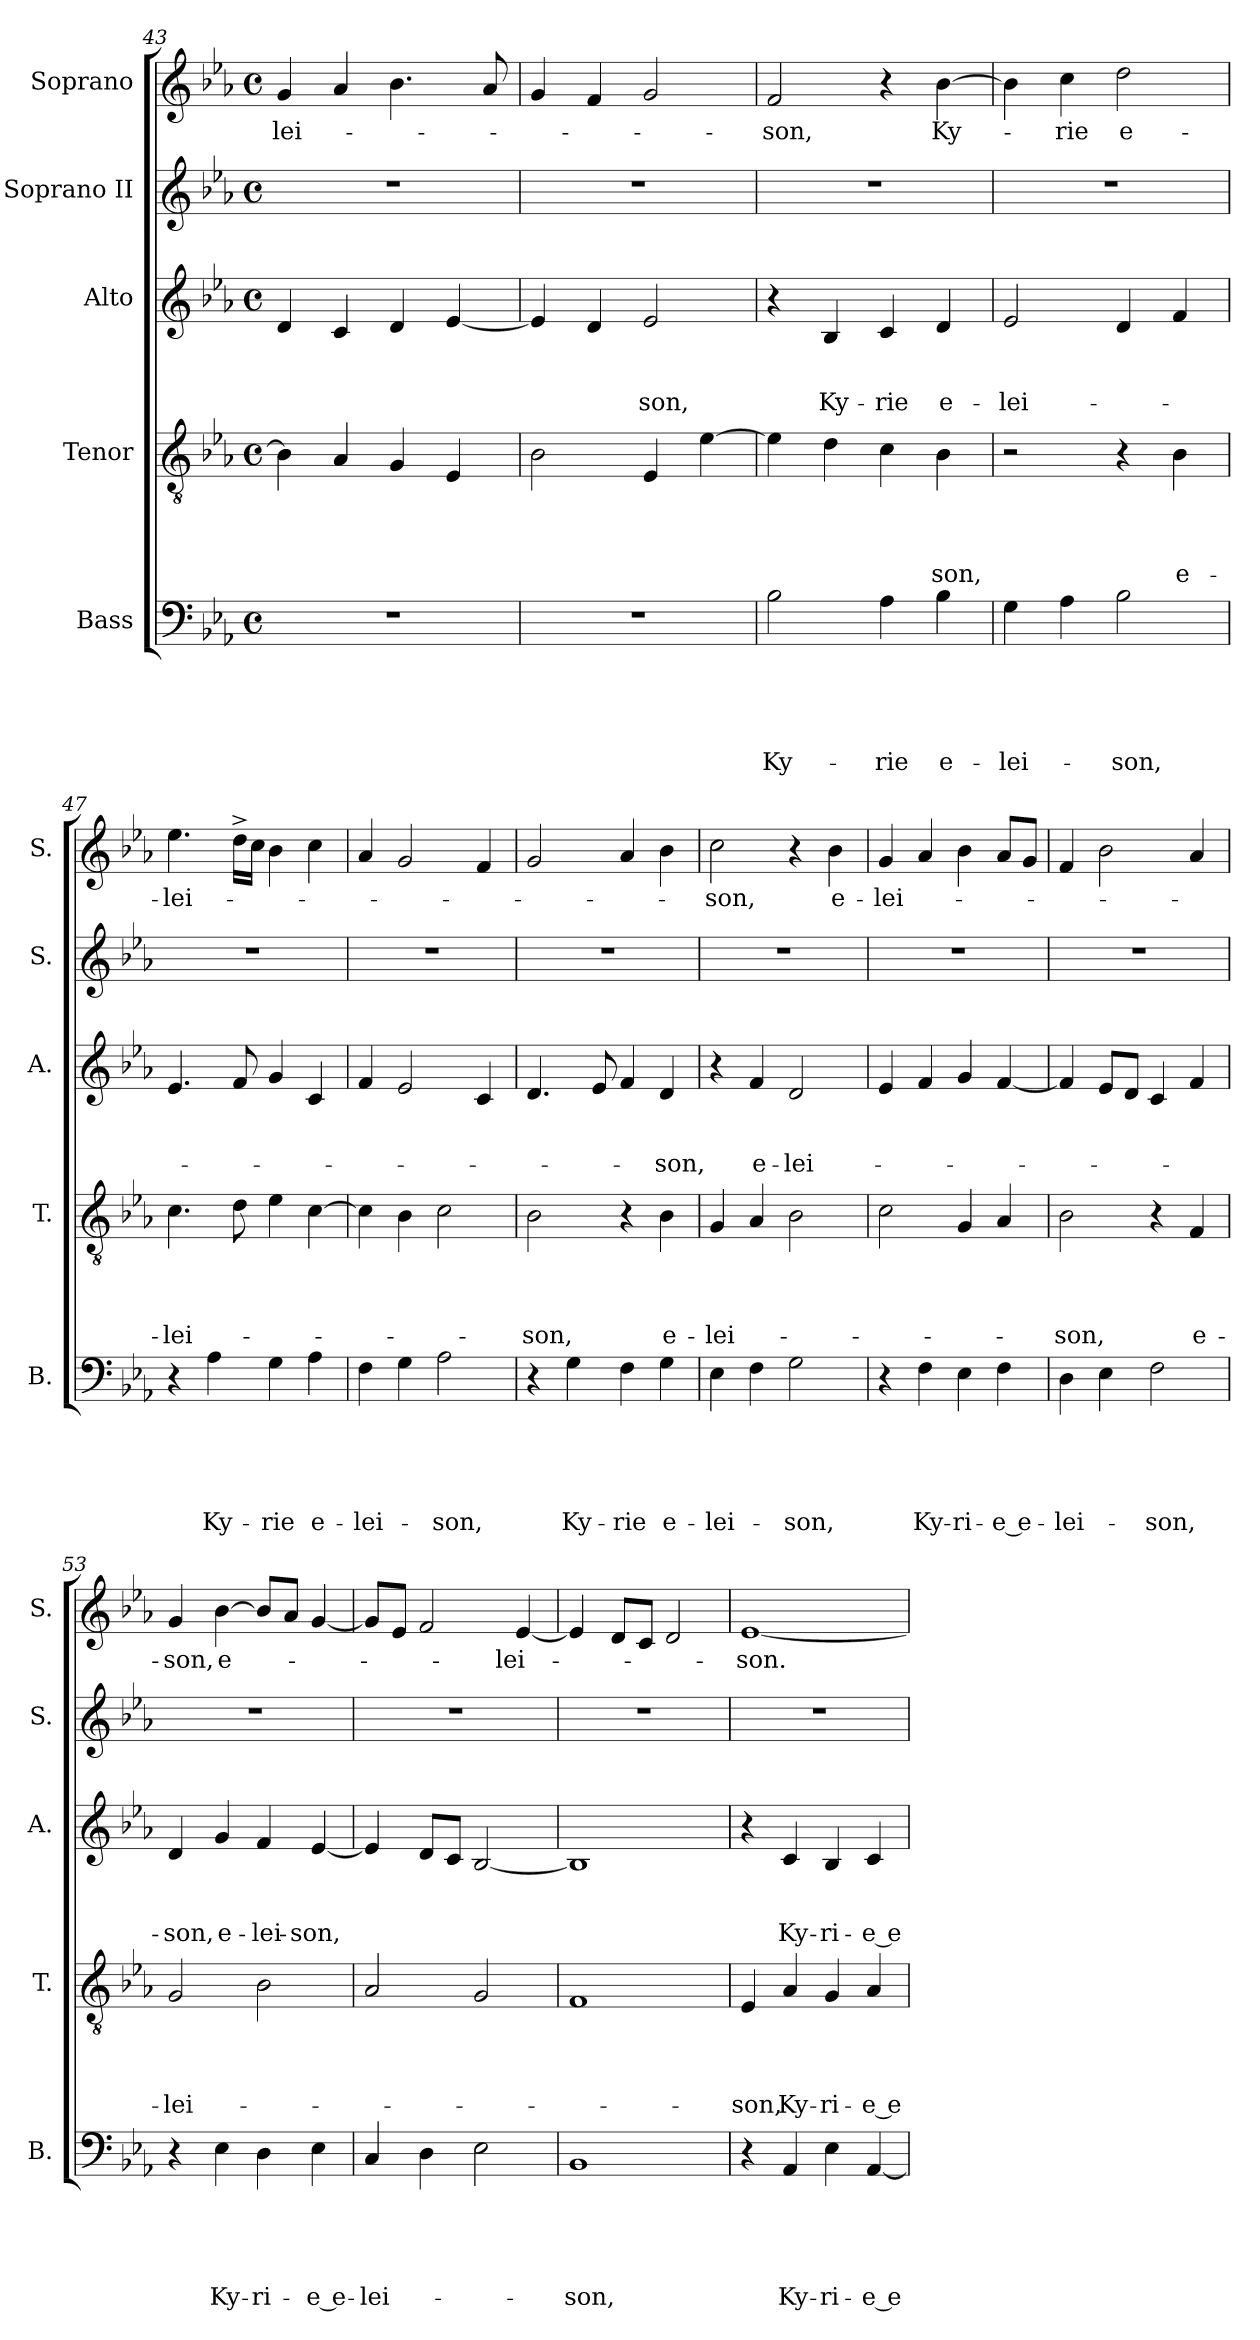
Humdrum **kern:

**kern	**text	**text	**text	**text	**text	**kern	**text	**text	**text	**text	**kern	**text	**text	**text	**kern	**kern	**text
*part5	*part5	*part5	*part5	*part5	*part5	*part4	*part4	*part4	*part4	*part4	*part3	*part3	*part3	*part3	*part2	*part1	*part1
*staff5	*staff5	*staff5	*staff5	*staff5	*staff5	*staff4	*staff4	*staff4	*staff4	*staff4	*staff3	*staff3	*staff3	*staff3	*staff2	*staff1	*staff1
*I"Bass	*	*	*	*	*	*I"Tenor	*	*	*	*	*I"Alto	*	*	*	*I"Soprano II	*I"Soprano	*
*I'B.	*	*	*	*	*	*I'T.	*	*	*	*	*I'A.	*	*	*	*I'S.	*I'S.	*
!!LO:PB:g=z
*clefF4	*	*	*	*	*	*clefGv2	*	*	*	*	*clefG2	*	*	*	*clefG2	*clefG2	*
*k[b-e-a-]	*	*	*	*	*	*k[b-e-a-]	*	*	*	*	*k[b-e-a-]	*	*	*	*k[b-e-a-]	*k[b-e-a-]	*
*E-:	*	*	*	*	*	*E-:	*	*	*	*	*E-:	*	*	*	*E-:	*E-:	*
*M4/4	*	*	*	*	*	*M4/4	*	*	*	*	*M4/4	*	*	*	*M4/4	*M4/4	*
*met(c)	*	*	*	*	*	*met(c)	*	*	*	*	*met(c)	*	*	*	*met(c)	*met(c)	*
=43	=43	=43	=43	=43	=43	=43	=43	=43	=43	=43	=43	=43	=43	=43	=43	=43	=43
!	!	!	!	!	!	!	!	!	!	!	!	!	!	!	!	!	!LO:LY:b
1r	.	.	.	.	.	4B-\]	.	.	.	.	4d/	.	.	.	1r	4g/	-lei-
.	.	.	.	.	.	4A-/	.	.	.	.	4c/	.	.	.	.	4a-/	.
.	.	.	.	.	.	4G/	.	.	.	.	4d/	.	.	.	.	4.b-\	.
.	.	.	.	.	.	4E-/	.	.	.	.	[<4e-/	.	.	.	.	.	.
.	.	.	.	.	.	.	.	.	.	.	.	.	.	.	.	8a-/	.
=44	=44	=44	=44	=44	=44	=44	=44	=44	=44	=44	=44	=44	=44	=44	=44	=44	=44
1r	.	.	.	.	.	2B-\	.	.	.	.	4e-/]	.	.	.	1r	4g/	.
.	.	.	.	.	.	.	.	.	.	.	4d/	.	.	.	.	4f/	.
!	!	!	!	!	!	!	!	!	!	!	!	!	!	!LO:LY:b	!	!	!
.	.	.	.	.	.	4E-/	.	.	.	.	2e-/	.	.	-son,	.	2g/	.
.	.	.	.	.	.	[>4e-\	.	.	.	.	.	.	.	.	.	.	.
=45	=45	=45	=45	=45	=45	=45	=45	=45	=45	=45	=45	=45	=45	=45	=45	=45	=45
!	!	!	!	!	!LO:LY:b	!	!	!	!	!	!	!	!	!	!	!	!LO:LY:b
2B-\	.	.	.	.	Ky-	4e-\]	.	.	.	.	4r	.	.	.	1r	2f/	-son,
!	!	!	!	!	!	!	!	!	!	!	!	!	!	!LO:LY:b	!	!	!
.	.	.	.	.	.	4d\	.	.	.	.	4B-/	.	.	Ky-	.	.	.
!	!	!	!	!	!LO:LY:b	!	!	!	!	!	!	!	!	!LO:LY:b	!	!	!
4A-\	.	.	.	.	-ri­e	4c\	.	.	.	.	4c/	.	.	-ri­e	.	4r	.
!	!	!	!	!	!LO:LY:b	!	!	!	!	!LO:LY:b	!	!	!	!LO:LY:b	!	!	!LO:LY:b
4B-\	.	.	.	.	e-	4B-\	.	.	.	-son,	4d/	.	.	e-	.	[>4b-\	Ky-
=46	=46	=46	=46	=46	=46	=46	=46	=46	=46	=46	=46	=46	=46	=46	=46	=46	=46
!	!	!	!	!	!LO:LY:b	!	!	!	!	!	!	!	!	!LO:LY:b	!	!	!
4G\	.	.	.	.	-lei-	2r	.	.	.	.	2e-/	.	.	-lei-	1r	4b-\]	.
!	!	!	!	!	!	!	!	!	!	!	!	!	!	!	!	!	!LO:LY:b
4A-\	.	.	.	.	.	.	.	.	.	.	.	.	.	.	.	4cc\	-ri­e
!	!	!	!	!	!LO:LY:b	!	!	!	!	!	!	!	!	!	!	!	!LO:LY:b
2B-\	.	.	.	.	-son,	4r	.	.	.	.	4d/	.	.	.	.	2dd\	e-
!	!	!	!	!	!	!	!	!	!	!LO:LY:b	!	!	!	!	!	!	!
.	.	.	.	.	.	4B-\	.	.	.	e-	4f/	.	.	.	.	.	.
=47	=47	=47	=47	=47	=47	=47	=47	=47	=47	=47	=47	=47	=47	=47	=47	=47	=47
!	!	!	!	!	!	!	!	!	!	!LO:LY:b	!	!	!	!	!	!	!LO:LY:b
4r	.	.	.	.	.	4.c\	.	.	.	-lei-	4.e-/	.	.	.	1r	4.ee-\	-lei-
!	!	!	!	!	!LO:LY:b	!	!	!	!	!	!	!	!	!	!	!	!
4A-\	.	.	.	.	Ky-	.	.	.	.	.	.	.	.	.	.	.	.
.	.	.	.	.	.	8d\	.	.	.	.	8f/	.	.	.	.	16dd^>\LL	.
.	.	.	.	.	.	.	.	.	.	.	.	.	.	.	.	16cc\JJ	.
!	!	!	!	!	!LO:LY:b	!	!	!	!	!	!	!	!	!	!	!	!
4G\	.	.	.	.	-ri­e	4e-\	.	.	.	.	4g/	.	.	.	.	4b-\	.
!	!	!	!	!	!LO:LY:b	!	!	!	!	!	!	!	!	!	!	!	!
4A-\	.	.	.	.	e-	[>4c\	.	.	.	.	4c/	.	.	.	.	4cc\	.
=48	=48	=48	=48	=48	=48	=48	=48	=48	=48	=48	=48	=48	=48	=48	=48	=48	=48
!	!	!	!	!	!LO:LY:b	!	!	!	!	!	!	!	!	!	!	!	!
4F\	.	.	.	.	-lei-	4c\]	.	.	.	.	4f/	.	.	.	1r	4a-/	.
4G\	.	.	.	.	.	4B-\	.	.	.	.	2e-/	.	.	.	.	2g/	.
!	!	!	!	!	!LO:LY:b	!	!	!	!	!	!	!	!	!	!	!	!
2A-\	.	.	.	.	-son,	2c\	.	.	.	.	.	.	.	.	.	.	.
.	.	.	.	.	.	.	.	.	.	.	4c/	.	.	.	.	4f/	.
=49	=49	=49	=49	=49	=49	=49	=49	=49	=49	=49	=49	=49	=49	=49	=49	=49	=49
!	!	!	!	!	!	!	!	!	!	!LO:LY:b	!	!	!	!	!	!	!
4r	.	.	.	.	.	2B-\	.	.	.	-son,	4.d/	.	.	.	1r	2g/	.
!	!	!	!	!	!LO:LY:b	!	!	!	!	!	!	!	!	!	!	!	!
4G\	.	.	.	.	Ky-	.	.	.	.	.	.	.	.	.	.	.	.
.	.	.	.	.	.	.	.	.	.	.	8e-/	.	.	.	.	.	.
!	!	!	!	!	!LO:LY:b	!	!	!	!	!	!	!	!	!	!	!	!
4F\	.	.	.	.	-ri­e	4r	.	.	.	.	4f/	.	.	.	.	4a-/	.
!	!	!	!	!	!LO:LY:b	!	!	!	!	!LO:LY:b	!	!	!	!LO:LY:b	!	!	!
4G\	.	.	.	.	e-	4B-\	.	.	.	e-	4d/	.	.	-son,	.	4b-\	.
!!LO:LB:g=z
=50	=50	=50	=50	=50	=50	=50	=50	=50	=50	=50	=50	=50	=50	=50	=50	=50	=50
!	!	!	!	!	!LO:LY:b	!	!	!	!	!LO:LY:b	!	!	!	!	!	!	!LO:LY:b
4E-\	.	.	.	.	-lei-	4G/	.	.	.	-lei-	4r	.	.	.	1r	2cc\	-son,
!	!	!	!	!	!	!	!	!	!	!	!	!	!	!LO:LY:b	!	!	!
4F\	.	.	.	.	.	4A-/	.	.	.	.	4f/	.	.	e-	.	.	.
!	!	!	!	!	!LO:LY:b	!	!	!	!	!	!	!	!	!LO:LY:b	!	!	!
2G\	.	.	.	.	-son,	2B-\	.	.	.	.	2d/	.	.	-lei-	.	4r	.
!	!	!	!	!	!	!	!	!	!	!	!	!	!	!	!	!	!LO:LY:b
.	.	.	.	.	.	.	.	.	.	.	.	.	.	.	.	4b-\	e-
=51	=51	=51	=51	=51	=51	=51	=51	=51	=51	=51	=51	=51	=51	=51	=51	=51	=51
!	!	!	!	!	!	!	!	!	!	!	!	!	!	!	!	!	!LO:LY:b
4r	.	.	.	.	.	2c\	.	.	.	.	4e-/	.	.	.	1r	4g/	-lei-
!	!	!	!	!	!LO:LY:b	!	!	!	!	!	!	!	!	!	!	!	!
4F\	.	.	.	.	Ky-	.	.	.	.	.	4f/	.	.	.	.	4a-/	.
!	!	!	!	!	!LO:LY:b	!	!	!	!	!	!	!	!	!	!	!	!
4E-\	.	.	.	.	-ri-	4G/	.	.	.	.	4g/	.	.	.	.	4b-\	.
!	!	!	!	!	!LO:LY:b:rj	!	!	!	!	!	!	!	!	!	!	!	!
4F\	.	.	.	.	-e e-	4A-/	.	.	.	.	[<4f/	.	.	.	.	8a-/L	.
.	.	.	.	.	.	.	.	.	.	.	.	.	.	.	.	8g/J	.
=52	=52	=52	=52	=52	=52	=52	=52	=52	=52	=52	=52	=52	=52	=52	=52	=52	=52
!	!	!	!	!	!LO:LY:b	!	!	!	!	!LO:LY:b	!	!	!	!	!	!	!
4D\	.	.	.	.	-lei-	2B-\	.	.	.	-son,	4f/]	.	.	.	1r	4f/	.
4E-\	.	.	.	.	.	.	.	.	.	.	8e-/L	.	.	.	.	2b-\	.
.	.	.	.	.	.	.	.	.	.	.	8d/J	.	.	.	.	.	.
!	!	!	!	!	!LO:LY:b	!	!	!	!	!	!	!	!	!	!	!	!
2F\	.	.	.	.	-son,	4r	.	.	.	.	4c/	.	.	.	.	.	.
!	!	!	!	!	!	!	!	!	!	!LO:LY:b	!	!	!	!	!	!	!
.	.	.	.	.	.	4F/	.	.	.	e-	4f/	.	.	.	.	4a-/	.
=53	=53	=53	=53	=53	=53	=53	=53	=53	=53	=53	=53	=53	=53	=53	=53	=53	=53
!	!	!	!	!	!	!	!	!	!	!LO:LY:b	!	!	!	!LO:LY:b	!	!	!LO:LY:b
4r	.	.	.	.	.	2G/	.	.	.	-lei-	4d/	.	.	-son,	1r	4g/	-son,
!	!	!	!	!	!LO:LY:b	!	!	!	!	!	!	!	!	!LO:LY:b	!	!	!LO:LY:b
4E-\	.	.	.	.	Ky-	.	.	.	.	.	4g/	.	.	e-	.	[>4b-\	e-
!	!	!	!	!	!LO:LY:b	!	!	!	!	!	!	!	!	!LO:LY:b	!	!	!
4D\	.	.	.	.	-ri-	2B-\	.	.	.	.	4f/	.	.	-lei-	.	8b-/L]	.
.	.	.	.	.	.	.	.	.	.	.	.	.	.	.	.	8a-/J	.
!	!	!	!	!	!LO:LY:b:rj	!	!	!	!	!	!	!	!	!LO:LY:b	!	!	!
4E-\	.	.	.	.	-e e-	.	.	.	.	.	[<4e-/	.	.	-son,	.	[<4g/	.
!!LO:LB:g=z
=54	=54	=54	=54	=54	=54	=54	=54	=54	=54	=54	=54	=54	=54	=54	=54	=54	=54
!	!	!	!	!	!LO:LY:b	!	!	!	!	!	!	!	!	!	!	!	!
4C/	.	.	.	.	-lei-	2A-/	.	.	.	.	4e-/]	.	.	.	1r	8g/L]	.
.	.	.	.	.	.	.	.	.	.	.	.	.	.	.	.	8e-/J	.
4D\	.	.	.	.	.	.	.	.	.	.	8d/L	.	.	.	.	2f/	.
.	.	.	.	.	.	.	.	.	.	.	8c/J	.	.	.	.	.	.
2E-\	.	.	.	.	.	2G/	.	.	.	.	[<2B-/	.	.	.	.	.	.
!	!	!	!	!	!	!	!	!	!	!	!	!	!	!	!	!	!LO:LY:b
.	.	.	.	.	.	.	.	.	.	.	.	.	.	.	.	[<4e-/	-lei-
=55	=55	=55	=55	=55	=55	=55	=55	=55	=55	=55	=55	=55	=55	=55	=55	=55	=55
!	!	!	!	!	!LO:LY:b	!	!	!	!	!	!	!	!	!	!	!	!
1BB-	.	.	.	.	-son,	1F	.	.	.	.	1B-]	.	.	.	1r	4e-/]	.
.	.	.	.	.	.	.	.	.	.	.	.	.	.	.	.	8d/L	.
.	.	.	.	.	.	.	.	.	.	.	.	.	.	.	.	8c/J	.
.	.	.	.	.	.	.	.	.	.	.	.	.	.	.	.	2d/	.
=56	=56	=56	=56	=56	=56	=56	=56	=56	=56	=56	=56	=56	=56	=56	=56	=56	=56
!	!	!	!	!	!	!	!	!	!	!LO:LY:b	!	!	!	!	!	!	!LO:LY:b
4r	.	.	.	.	.	4E-/	.	.	.	-son,	4r	.	.	.	1r	[<1e-	-son.
!	!	!	!	!	!LO:LY:b	!	!	!	!	!LO:LY:b	!	!	!	!LO:LY:b	!	!	!
4AA-/	.	.	.	.	Ky-	4A-/	.	.	.	Ky-	4c/	.	.	Ky-	.	.	.
!	!	!	!	!	!LO:LY:b	!	!	!	!	!LO:LY:b	!	!	!	!LO:LY:b	!	!	!
4E-\	.	.	.	.	-ri-	4G/	.	.	.	-ri-	4B-/	.	.	-ri-	.	.	.
!	!	!	!	!	!LO:LY:b:rj	!	!	!	!	!LO:LY:b:rj	!	!	!	!LO:LY:b:rj	!	!	!
[<4AA-/	.	.	.	.	-e e-	4A-/	.	.	.	-e e	4c/	.	.	-e e-	.	.	.
=	=	=	=	=	=	=	=	=	=	=	=	=	=	=	=	=	=
*-	*-	*-	*-	*-	*-	*-	*-	*-	*-	*-	*-	*-	*-	*-	*-	*-	*-
